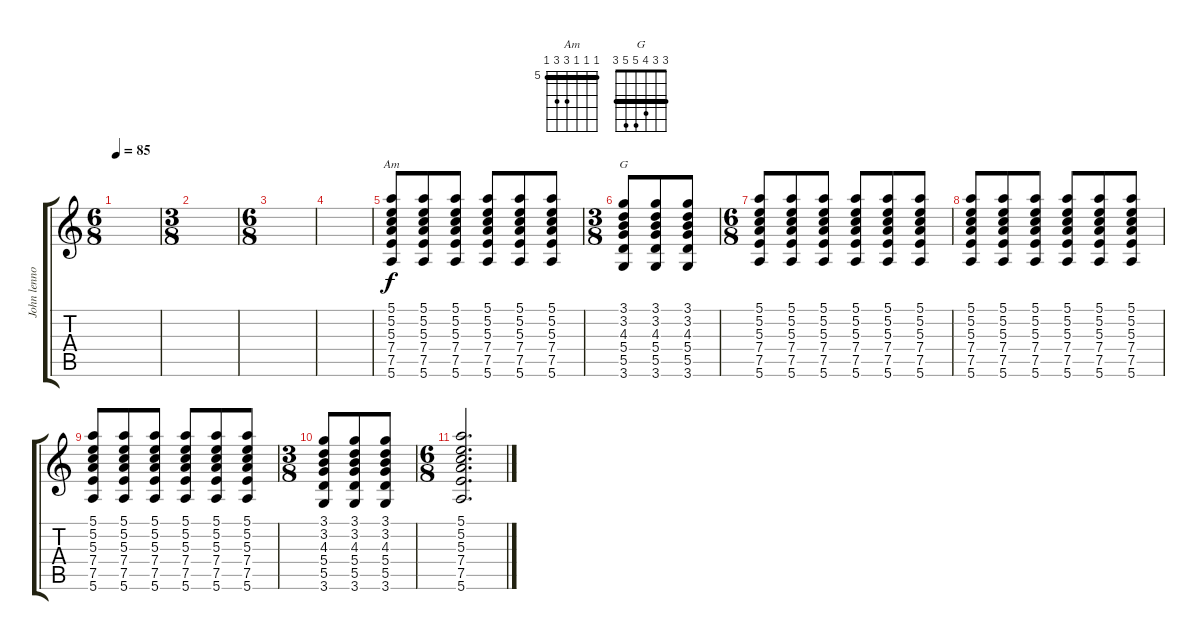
\track ("John lennon" "John lenno") {instrument acousticguitarsteel}
\staff {score tabs}
\tuning (E4 B3 G3 D3 A2 E2) {hide}
\chord ("Am" 5 5 5 7 7 5) {firstfret 5 barre 5}
\chord ("G" 3 3 4 5 5 3) {barre 3}
\ts (6 8)
\tempo 85
\clef g2
\ks c
|
\ts (3 8)
|
\ts (6 8)
|
|
(5.1 5.2 5.3 7.4 7.5 5.6).8{ch "Am"} (5.1 5.2 5.3 7.4 7.5 5.6).8 (5.1 5.2 5.3 7.4 7.5 5.6).8 (5.1 5.2 5.3 7.4 7.5 5.6).8 (5.1 5.2 5.3 7.4 7.5 5.6).8 (5.1 5.2 5.3 7.4 7.5 5.6).8 |
\ts (3 8)
(3.1 3.2 4.3 5.4 5.5 3.6).8{ch "G"} (3.1 3.2 4.3 5.4 5.5 3.6).8 (3.1 3.2 4.3 5.4 5.5 3.6).8 |
\ts (6 8)
(5.1 5.2 5.3 7.4 7.5 5.6).8 (5.1 5.2 5.3 7.4 7.5 5.6).8 (5.1 5.2 5.3 7.4 7.5 5.6).8 (5.1 5.2 5.3 7.4 7.5 5.6).8 (5.1 5.2 5.3 7.4 7.5 5.6).8 (5.1 5.2 5.3 7.4 7.5 5.6).8 |
(5.1 5.2 5.3 7.4 7.5 5.6).8 (5.1 5.2 5.3 7.4 7.5 5.6).8 (5.1 5.2 5.3 7.4 7.5 5.6).8 (5.1 5.2 5.3 7.4 7.5 5.6).8 (5.1 5.2 5.3 7.4 7.5 5.6).8 (5.1 5.2 5.3 7.4 7.5 5.6).8 |
(5.1 5.2 5.3 7.4 7.5 5.6).8 (5.1 5.2 5.3 7.4 7.5 5.6).8 (5.1 5.2 5.3 7.4 7.5 5.6).8 (5.1 5.2 5.3 7.4 7.5 5.6).8 (5.1 5.2 5.3 7.4 7.5 5.6).8 (5.1 5.2 5.3 7.4 7.5 5.6).8 |
\ts (3 8)
(3.1 3.2 4.3 5.4 5.5 3.6).8 (3.1 3.2 4.3 5.4 5.5 3.6).8 (3.1 3.2 4.3 5.4 5.5 3.6).8 |
\ts (6 8)
(5.1 5.2 5.3 7.4 7.5 5.6).2{d}
